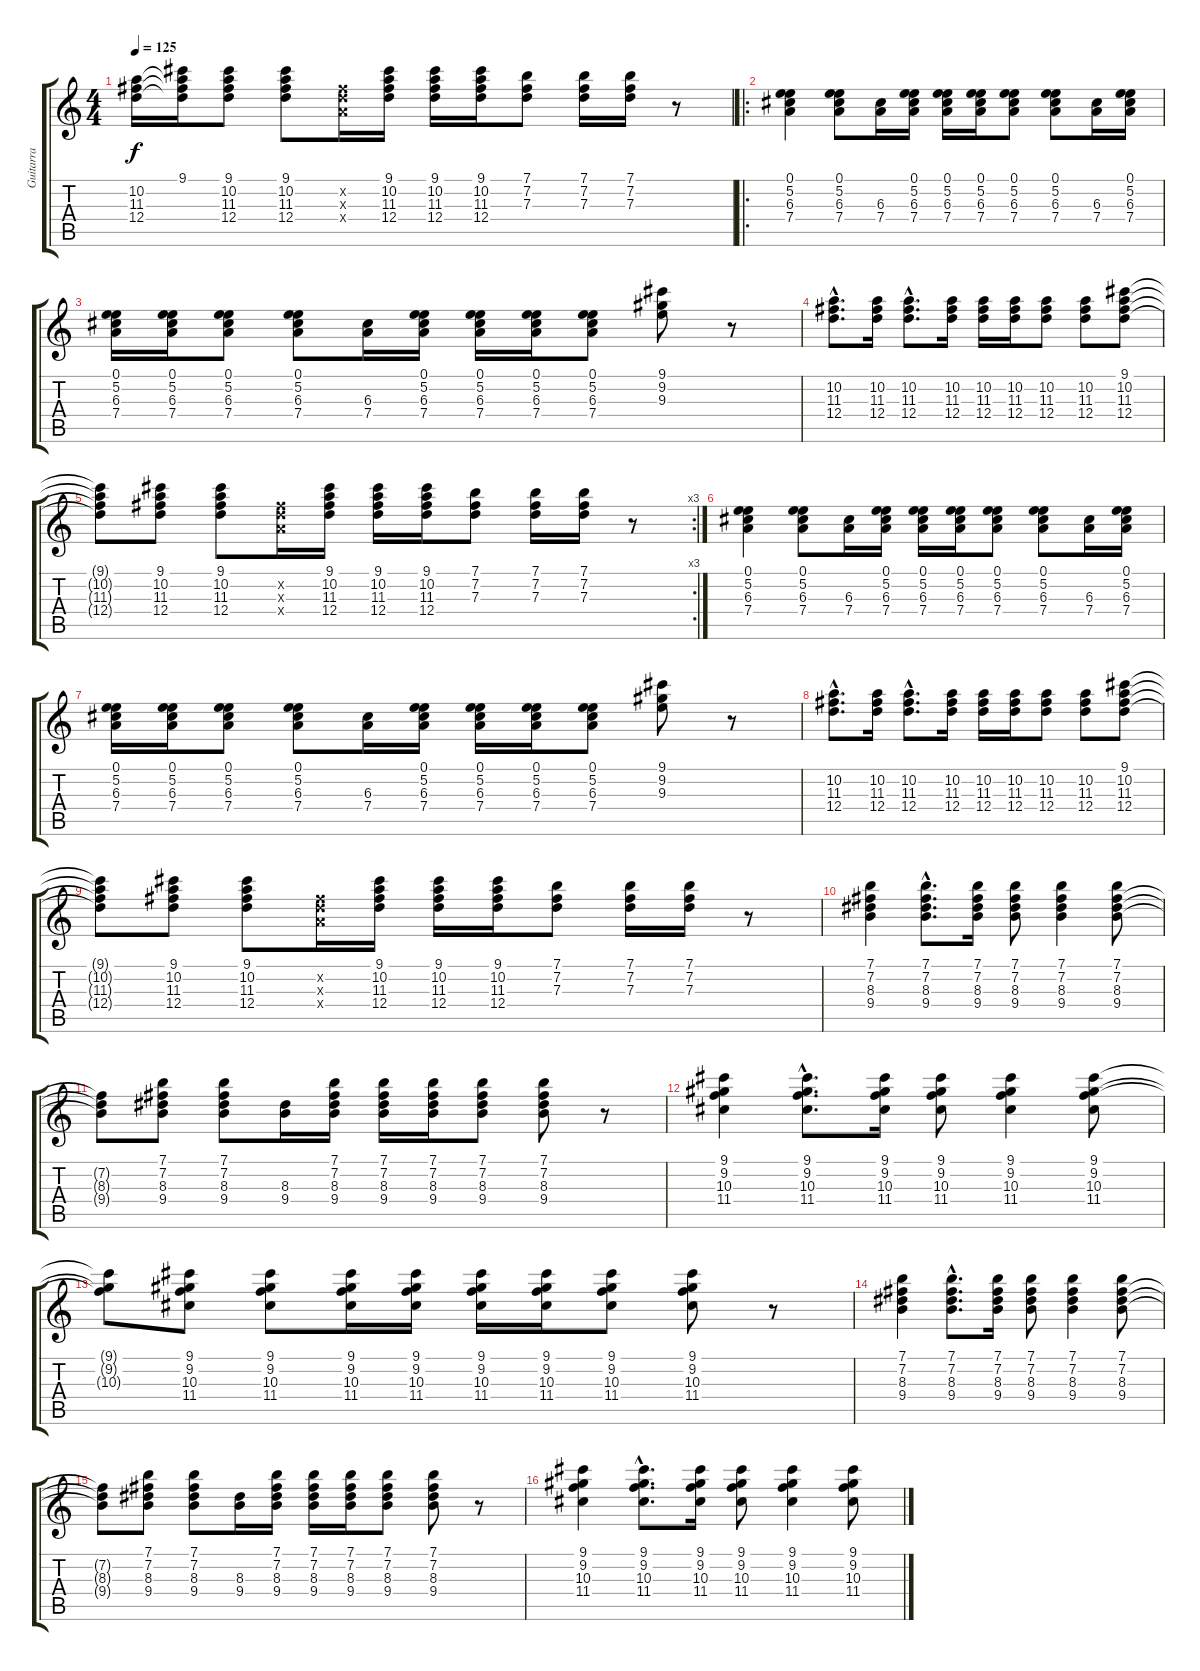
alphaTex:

\track ("Guitarra" "Guitarra") {instrument electricguitarclean}
\staff {score tabs}
\tuning (E4 B3 G3 D3 A2 E2) {hide}
\ts (4 4)
\tempo 125
\clef g2
\ks c
(10.2{t} 11.3{t} 12.4{t}).16{dy f} (9.1{t} 10.2{t} 11.3{t} 12.4{t}).16 (9.1 10.2 11.3 12.4).8 (9.1 10.2 11.3 12.4).8 (7.2{x} 7.3{x} 7.4{x}).16 (9.1 10.2 11.3 12.4).16 (9.1 10.2 11.3 12.4).16 (9.1 10.2 11.3 12.4).16 (7.1 7.2 7.3).8 (7.1 7.2 7.3).16 (7.1 7.2 7.3).16 r.8 |
\ro
(0.1 5.2 6.3 7.4).4 (0.1 5.2 6.3 7.4).8 (6.3 7.4).16 (0.1 5.2 6.3 7.4).16 (0.1 5.2 6.3 7.4).16 (0.1 5.2 6.3 7.4).16 (0.1 5.2 6.3 7.4).8 (0.1 5.2 6.3 7.4).8 (6.3 7.4).16 (0.1 5.2 6.3 7.4).16 |
(0.1 5.2 6.3 7.4).16 (0.1 5.2 6.3 7.4).16 (0.1 5.2 6.3 7.4).8 (0.1 5.2 6.3 7.4).8 (6.3 7.4).16 (0.1 5.2 6.3 7.4).16 (0.1 5.2 6.3 7.4).16 (0.1 5.2 6.3 7.4).16 (0.1 5.2 6.3 7.4).8 (9.1 9.2 9.3).8 r.8 |
(10.2{hac} 11.3{hac} 12.4{hac}).8{d} (10.2 11.3 12.4).16 (10.2{hac} 11.3{hac} 12.4{hac}).8{d} (10.2 11.3 12.4).16 (10.2 11.3 12.4).16 (10.2 11.3 12.4).16 (10.2 11.3 12.4).8 (10.2 11.3 12.4).8 (9.1 10.2 11.3 12.4).8 |
\rc 3
(9.1{t} 10.2{t} 11.3{t} 12.4{t}).8 (9.1 10.2 11.3 12.4).8 (9.1 10.2 11.3 12.4).8 (7.2{x} 7.3{x} 7.4{x}).16 (9.1 10.2 11.3 12.4).16 (9.1 10.2 11.3 12.4).16 (9.1 10.2 11.3 12.4).16 (7.1 7.2 7.3).8 (7.1 7.2 7.3).16 (7.1 7.2 7.3).16 r.8 |
(0.1 5.2 6.3 7.4).4 (0.1 5.2 6.3 7.4).8 (6.3 7.4).16 (0.1 5.2 6.3 7.4).16 (0.1 5.2 6.3 7.4).16 (0.1 5.2 6.3 7.4).16 (0.1 5.2 6.3 7.4).8 (0.1 5.2 6.3 7.4).8 (6.3 7.4).16 (0.1 5.2 6.3 7.4).16 |
(0.1 5.2 6.3 7.4).16 (0.1 5.2 6.3 7.4).16 (0.1 5.2 6.3 7.4).8 (0.1 5.2 6.3 7.4).8 (6.3 7.4).16 (0.1 5.2 6.3 7.4).16 (0.1 5.2 6.3 7.4).16 (0.1 5.2 6.3 7.4).16 (0.1 5.2 6.3 7.4).8 (9.1 9.2 9.3).8 r.8 |
(10.2{hac} 11.3{hac} 12.4{hac}).8{d} (10.2 11.3 12.4).16 (10.2{hac} 11.3{hac} 12.4{hac}).8{d} (10.2 11.3 12.4).16 (10.2 11.3 12.4).16 (10.2 11.3 12.4).16 (10.2 11.3 12.4).8 (10.2 11.3 12.4).8 (9.1 10.2 11.3 12.4).8 |
(9.1{t} 10.2{t} 11.3{t} 12.4{t}).8 (9.1 10.2 11.3 12.4).8 (9.1 10.2 11.3 12.4).8 (7.2{x} 7.3{x} 7.4{x}).16 (9.1 10.2 11.3 12.4).16 (9.1 10.2 11.3 12.4).16 (9.1 10.2 11.3 12.4).16 (7.1 7.2 7.3).8 (7.1 7.2 7.3).16 (7.1 7.2 7.3).16 r.8 |
(7.1 7.2 8.3 9.4).4 (7.1{hac} 7.2{hac} 8.3{hac} 9.4{hac}).8{d} (7.1 7.2 8.3 9.4).16 (7.1 7.2 8.3 9.4).8 (7.1 7.2 8.3 9.4).4 (7.1 7.2 8.3 9.4).8 |
(7.2{t} 8.3{t} 9.4{t}).8 (7.1 7.2 8.3 9.4).8 (7.1 7.2 8.3 9.4).8 (8.3 9.4).16 (7.1 7.2 8.3 9.4).16 (7.1 7.2 8.3 9.4).16 (7.1 7.2 8.3 9.4).16 (7.1 7.2 8.3 9.4).8 (7.1 7.2 8.3 9.4).8 r.8 |
(9.1 9.2 10.3 11.4).4 (9.1{hac} 9.2{hac} 10.3{hac} 11.4{hac}).8{d} (9.1 9.2 10.3 11.4).16 (9.1 9.2 10.3 11.4).8 (9.1 9.2 10.3 11.4).4 (9.1 9.2 10.3 11.4).8 |
(9.1{t} 9.2{t} 10.3{t}).8 (9.1 9.2 10.3 11.4).8 (9.1 9.2 10.3 11.4).8 (9.1 9.2 10.3 11.4).16 (9.1 9.2 10.3 11.4).16 (9.1 9.2 10.3 11.4).16 (9.1 9.2 10.3 11.4).16 (9.1 9.2 10.3 11.4).8 (9.1 9.2 10.3 11.4).8 r.8 |
(7.1 7.2 8.3 9.4).4 (7.1{hac} 7.2{hac} 8.3{hac} 9.4{hac}).8{d} (7.1 7.2 8.3 9.4).16 (7.1 7.2 8.3 9.4).8 (7.1 7.2 8.3 9.4).4 (7.1 7.2 8.3 9.4).8 |
(7.2{t} 8.3{t} 9.4{t}).8 (7.1 7.2 8.3 9.4).8 (7.1 7.2 8.3 9.4).8 (8.3 9.4).16 (7.1 7.2 8.3 9.4).16 (7.1 7.2 8.3 9.4).16 (7.1 7.2 8.3 9.4).16 (7.1 7.2 8.3 9.4).8 (7.1 7.2 8.3 9.4).8 r.8 |
(9.1 9.2 10.3 11.4).4 (9.1{hac} 9.2{hac} 10.3{hac} 11.4{hac}).8{d} (9.1 9.2 10.3 11.4).16 (9.1 9.2 10.3 11.4).8 (9.1 9.2 10.3 11.4).4 (9.1 9.2 10.3 11.4).8
